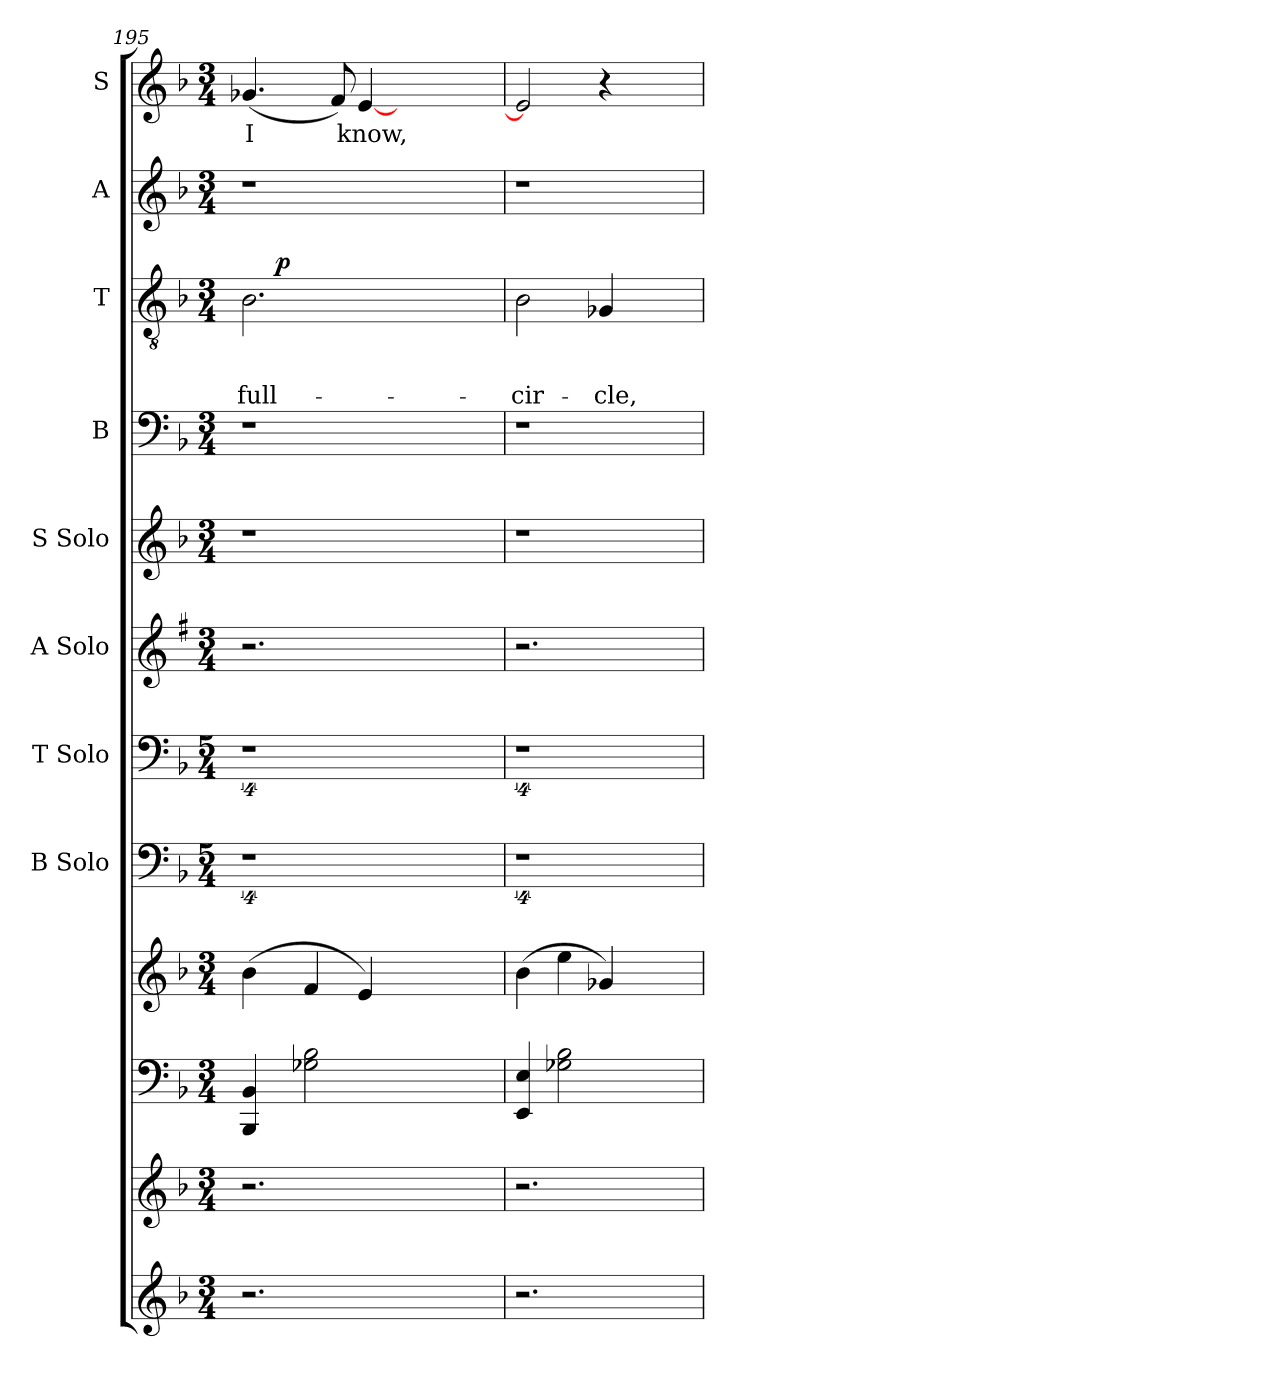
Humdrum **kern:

**kern	**kern	**kern	**kern	**kern	**kern	**kern	**kern	**kern	**kern	**text	**text	**text	**dynam	**kern	**kern	**text
*part12	*part11	*part10	*part9	*part8	*part7	*part6	*part5	*part4	*part3	*part3	*part3	*part3	*part3	*part2	*part1	*part1
*staff12	*staff11	*staff10	*staff9	*staff8	*staff7	*staff6	*staff5	*staff4	*staff3	*staff3	*staff3	*staff3	*staff3	*staff2	*staff1	*staff1
*	*	*	*	*I"B Solo	*I"T Solo	*I"A Solo	*I"S Solo	*I"B	*I"T	*	*	*	*	*I"A	*I"S	*
*clefG2	*clefG2	*clefF4	*clefG2	*clefF4	*clefF4	*clefG2	*clefG2	*clefF4	*clefGv2	*	*	*	*	*clefG2	*clefG2	*
*k[b-]	*k[b-]	*k[b-]	*k[b-]	*k[b-]	*k[b-]	*k[f#]	*k[b-]	*k[b-]	*k[b-]	*	*	*	*	*k[b-]	*k[b-]	*
*F:	*F:	*F:	*F:	*F:	*F:	*G:	*F:	*F:	*F:	*	*	*	*	*F:	*F:	*
*M3/4	*M3/4	*M3/4	*M3/4	*M5/4	*M5/4	*M3/4	*M3/4	*M3/4	*M3/4	*	*	*	*	*M3/4	*M3/4	*
=195	=195	=195	=195	=195	=195	=195	=195	=195	=195	=195	=195	=195	=195	=195	=195	=195
!	!	!	!	!	!	!	!LO:N:vis=1	!LO:N:vis=1	!	!	!	!LO:LY:b	!	!LO:N:vis=1	!	!LO:LY:b:rj
*	*	*	*	*	*	*	*	*	*^	*	*	*	*	*	*	*
2.r	2.r	4BBB-/ 4BB-/	(>4b-\	4%5r	4%5r	2.r	2.r	2.r	2.B-\	12ryy	.	.	full-	.	2.r	(<4.g-X/	I
.	.	.	.	.	.	.	.	.	.	48.ryy	.	.	.	.	.	.	.
!	!	!	!	!	!	!	!	!	!	!	!	!	!	!LO:DY:a	!	!	!
.	.	.	.	.	.	.	.	.	.	3%2ryy	.	.	.	p	.	.	.
.	.	2G-X\ 2B-\	4f/	.	.	.	.	.	.	.	.	.	.	.	.	.	.
.	.	.	.	.	.	.	.	.	.	.	.	.	.	.	.	8f/)	.
!	!	!	!	!	!	!	!	!	!	!	!	!	!	!	!	!	!LO:LY:b
.	.	.	4e/)	.	.	.	.	.	.	.	.	.	.	.	.	[<4e/	know,
2ryy	2ryy	2ryy	2ryy	.	.	2ryy	2ryy	2ryy	2ryy	.	.	.	.	.	2ryy	2ryy	.
.	.	.	.	.	.	.	.	.	.	6ryy	.	.	.	.	.	.	.
.	.	.	.	.	.	.	.	.	.	24ryy	.	.	.	.	.	.	.
.	.	.	.	.	.	.	.	.	.	96ryy	.	.	.	.	.	.	.
.	.	.	.	.	.	.	.	.	.	4ryy	.	.	.	.	.	.	.
=196	=196	=196	=196	=196	=196	=196	=196	=196	=196	=196	=196	=196	=196	=196	=196	=196	=196
!	!	!	!	!	!	!	!LO:N:vis=1	!LO:N:vis=1	!	!	!	!	!LO:LY:b	!	!LO:N:vis=1	!	!
*	*	*	*	*	*	*	*	*	*v	*v	*	*	*	*	*	*	*
2.r	2.r	4EE/ 4E/	(>4b-\	4%5r	4%5r	2.r	2.r	2.r	2B-\	.	.	-cir-	.	2.r	2e/]	.
.	.	2G-X\ 2B-\	4ee\	.	.	.	.	.	.	.	.	.	.	.	.	.
!	!	!	!	!	!	!	!	!	!	!	!	!LO:LY:b	!	!	!	!
.	.	.	4g-X/)	.	.	.	.	.	4G-X/	.	.	-cle,	.	.	4r	.
2ryy	2ryy	2ryy	2ryy	.	.	2ryy	2ryy	2ryy	2ryy	.	.	.	.	2ryy	2ryy	.
=	=	=	=	=	=	=	=	=	=	=	=	=	=	=	=	=
*-	*-	*-	*-	*-	*-	*-	*-	*-	*-	*-	*-	*-	*-	*-	*-	*-
